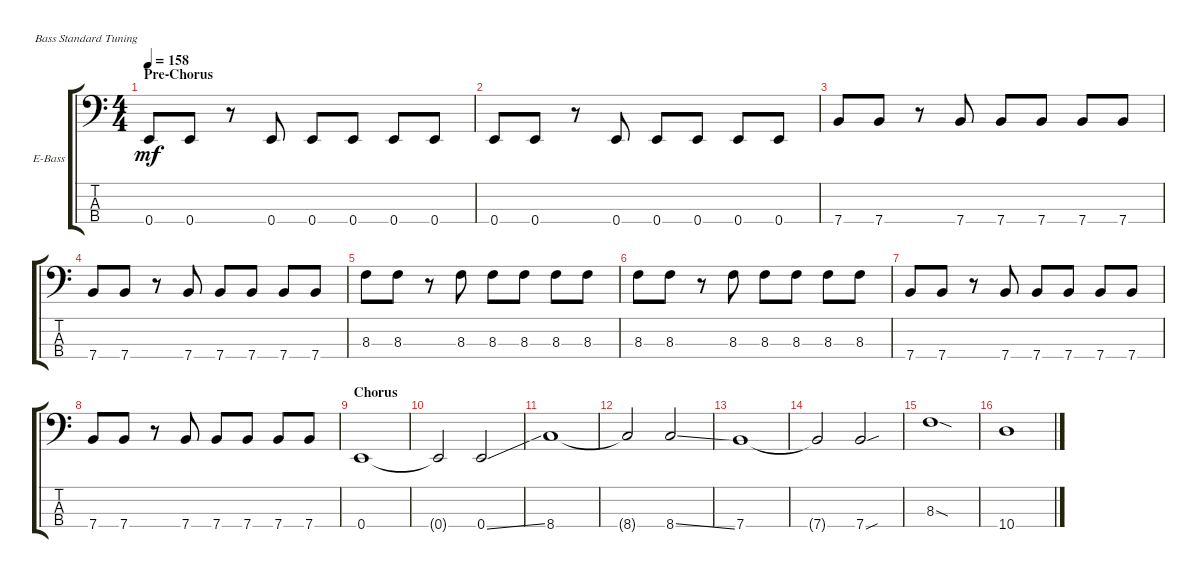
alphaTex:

\defaultSystemsLayout 4
\bracketExtendMode groupsimilarinstruments
\firstSystemTrackNameOrientation horizontal
\otherSystemsTrackNameOrientation horizontal
\track ("Electric Bass" "E-Bass") {instrument electricbassfinger}
\staff {score tabs}
\tuning (G2 D2 A1 E1)
\ts (4 4)
\section ("" "Pre-Chorus")
\tempo 158
\clef f4
\ks c
0.4.8{dy mf} 0.4.8 r.8 0.4.8 0.4.8 0.4.8 0.4.8 0.4.8 |
0.4.8 0.4.8 r.8 0.4.8 0.4.8 0.4.8 0.4.8 0.4.8 |
7.4.8 7.4.8 r.8 7.4.8 7.4.8 7.4.8 7.4.8 7.4.8 |
7.4.8 7.4.8 r.8 7.4.8 7.4.8 7.4.8 7.4.8 7.4.8 |
8.3.8 8.3.8 r.8 8.3.8 8.3.8 8.3.8 8.3.8 8.3.8 |
8.3.8 8.3.8 r.8 8.3.8 8.3.8 8.3.8 8.3.8 8.3.8 |
7.4.8 7.4.8 r.8 7.4.8 7.4.8 7.4.8 7.4.8 7.4.8 |
7.4.8 7.4.8 r.8 7.4.8 7.4.8 7.4.8 7.4.8 7.4.8 |
\section ("" "Chorus")
0.4.1 |
0.4{t}.2 0.4{ss}.2 |
8.4.1 |
8.4{t}.2 8.4{ss}.2 |
7.4.1 |
7.4{t}.2 7.4{sou}.2 |
8.3{sod}.1 |
10.4.1
